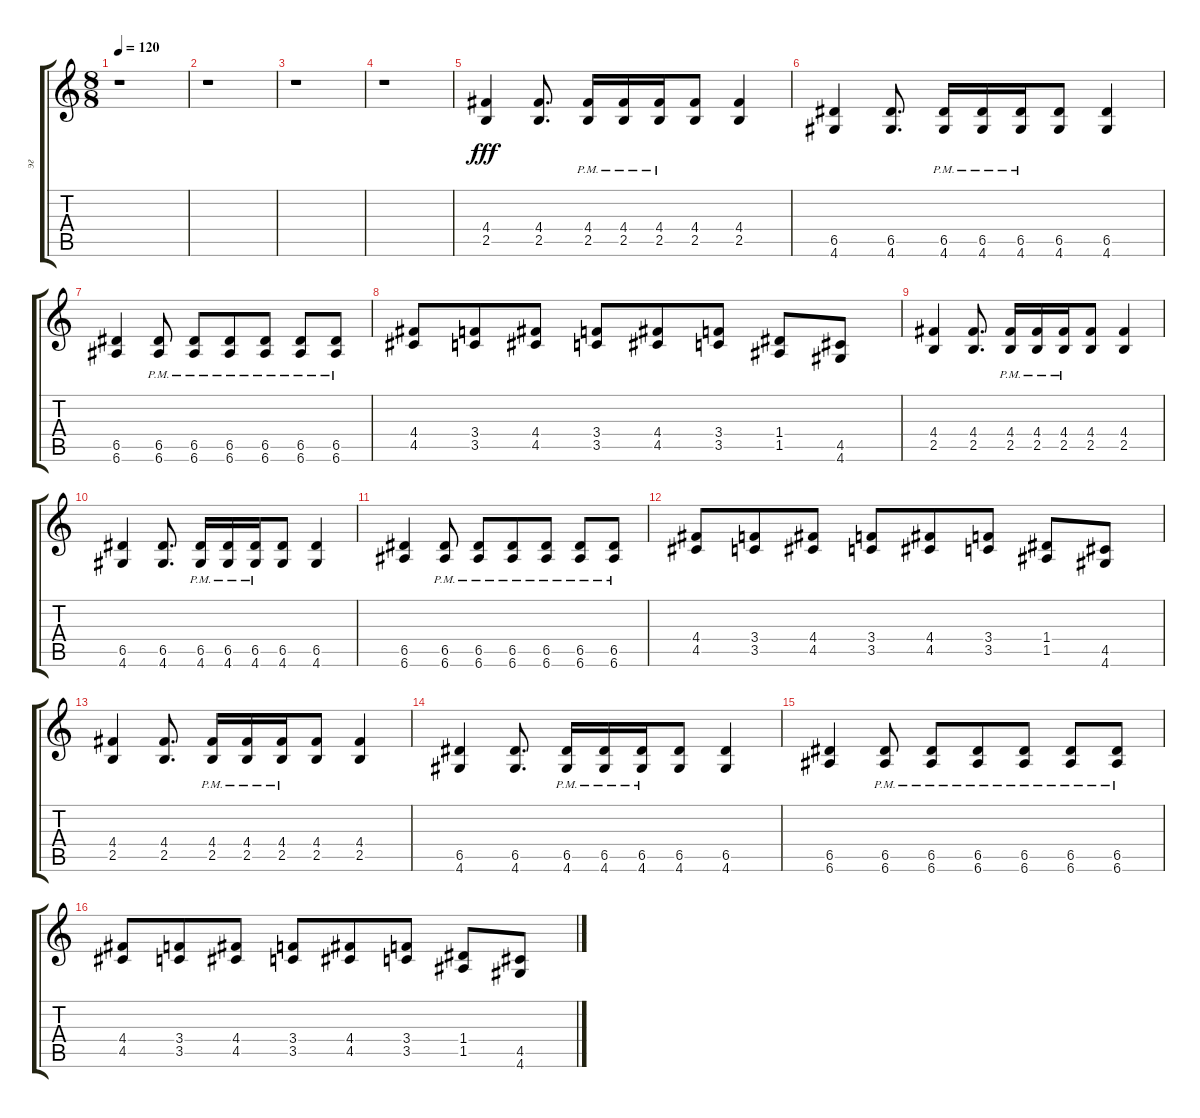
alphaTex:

\track ("эг" "эг") {instrument distortionguitar}
\staff {score tabs}
\tuning (E4 B3 G3 D3 A2 E2) {hide}
\ts (8 8)
\tempo 120
\clef g2
\ks c
r.1{dy fff} |
r.1 |
r.1 |
r.1 |
(4.4 2.5).4 (4.4 2.5).8{d} (4.4{pm} 2.5{pm}).16 (4.4{pm} 2.5{pm}).16 (4.4{pm} 2.5{pm}).16 (4.4 2.5).8 (4.4 2.5).4 |
(6.5 4.6).4 (6.5 4.6).8{d} (6.5{pm} 4.6{pm}).16 (6.5{pm} 4.6{pm}).16 (6.5{pm} 4.6{pm}).16 (6.5 4.6).8 (6.5 4.6).4 |
(6.5 6.6).4 (6.5{pm} 6.6{pm}).8 (6.5{pm} 6.6{pm}).8 (6.5{pm} 6.6{pm}).8 (6.5{pm} 6.6{pm}).8 (6.5{pm} 6.6{pm}).8 (6.5{pm} 6.6{pm}).8 |
(4.4 4.5).8 (3.4 3.5).8 (4.4 4.5).8 (3.4 3.5).8 (4.4 4.5).8 (3.4 3.5).8 (1.4 1.5).8 (4.5 4.6).8 |
(4.4 2.5).4 (4.4 2.5).8{d} (4.4{pm} 2.5{pm}).16 (4.4{pm} 2.5{pm}).16 (4.4{pm} 2.5{pm}).16 (4.4 2.5).8 (4.4 2.5).4 |
(6.5 4.6).4 (6.5 4.6).8{d} (6.5{pm} 4.6{pm}).16 (6.5{pm} 4.6{pm}).16 (6.5{pm} 4.6{pm}).16 (6.5 4.6).8 (6.5 4.6).4 |
(6.5 6.6).4 (6.5{pm} 6.6{pm}).8 (6.5{pm} 6.6{pm}).8 (6.5{pm} 6.6{pm}).8 (6.5{pm} 6.6{pm}).8 (6.5{pm} 6.6{pm}).8 (6.5{pm} 6.6{pm}).8 |
(4.4 4.5).8 (3.4 3.5).8 (4.4 4.5).8 (3.4 3.5).8 (4.4 4.5).8 (3.4 3.5).8 (1.4 1.5).8 (4.5 4.6).8 |
(4.4 2.5).4 (4.4 2.5).8{d} (4.4{pm} 2.5{pm}).16 (4.4{pm} 2.5{pm}).16 (4.4{pm} 2.5{pm}).16 (4.4 2.5).8 (4.4 2.5).4 |
(6.5 4.6).4 (6.5 4.6).8{d} (6.5{pm} 4.6{pm}).16 (6.5{pm} 4.6{pm}).16 (6.5{pm} 4.6{pm}).16 (6.5 4.6).8 (6.5 4.6).4 |
(6.5 6.6).4 (6.5{pm} 6.6{pm}).8 (6.5{pm} 6.6{pm}).8 (6.5{pm} 6.6{pm}).8 (6.5{pm} 6.6{pm}).8 (6.5{pm} 6.6{pm}).8 (6.5{pm} 6.6{pm}).8 |
(4.4 4.5).8 (3.4 3.5).8 (4.4 4.5).8 (3.4 3.5).8 (4.4 4.5).8 (3.4 3.5).8 (1.4 1.5).8 (4.5 4.6).8
